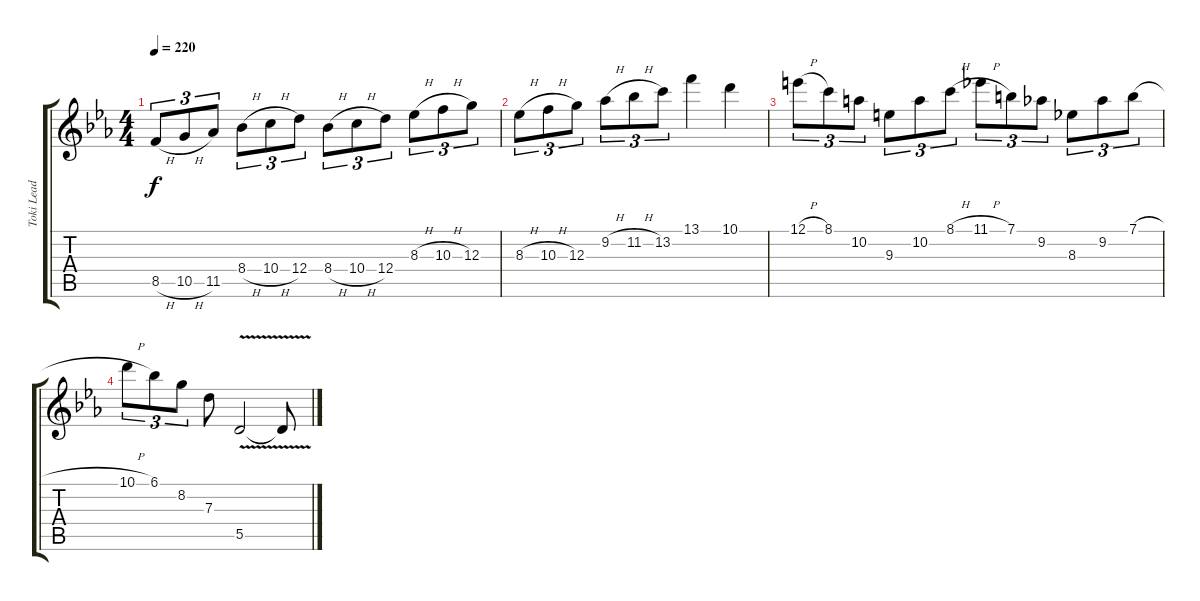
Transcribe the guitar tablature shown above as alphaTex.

\track ("Toki Lead" "Toki Lead") {instrument overdrivenguitar}
\staff {score tabs}
\tuning (E4 B3 G3 D3 A2 E2) {hide}
\ts (4 4)
\tempo 220
\clef g2
\ks eb
8.5{h}.8{tu (3 2) dy f} 10.5{h}.8{tu (3 2)} 11.5.8{tu (3 2)} 8.4{h}.8{tu (3 2)} 10.4{h}.8{tu (3 2)} 12.4.8{tu (3 2)} 8.4{h}.8{tu (3 2)} 10.4{h}.8{tu (3 2)} 12.4.8{tu (3 2)} 8.3{h}.8{tu (3 2)} 10.3{h}.8{tu (3 2)} 12.3.8{tu (3 2)} |
8.3{h}.8{tu (3 2)} 10.3{h}.8{tu (3 2)} 12.3.8{tu (3 2)} 9.2{h}.8{tu (3 2)} 11.2{h}.8{tu (3 2)} 13.2.8{tu (3 2)} 13.1.4 10.1.4 |
12.1{h}.8{tu (3 2)} 8.1.8{tu (3 2)} 10.2.8{tu (3 2)} 9.3.8{tu (3 2)} 10.2.8{tu (3 2)} 8.1{h}.8{tu (3 2)} 11.1{h}.8{tu (3 2)} 7.1.8{tu (3 2)} 9.2.8{tu (3 2)} 8.3.8{tu (3 2)} 9.2.8{tu (3 2)} 7.1{h}.8{tu (3 2)} |
10.1{h}.8{tu (3 2)} 6.1.8{tu (3 2)} 8.2.8{tu (3 2)} 7.3.8 5.5{v}.2 5.5{t}.8
